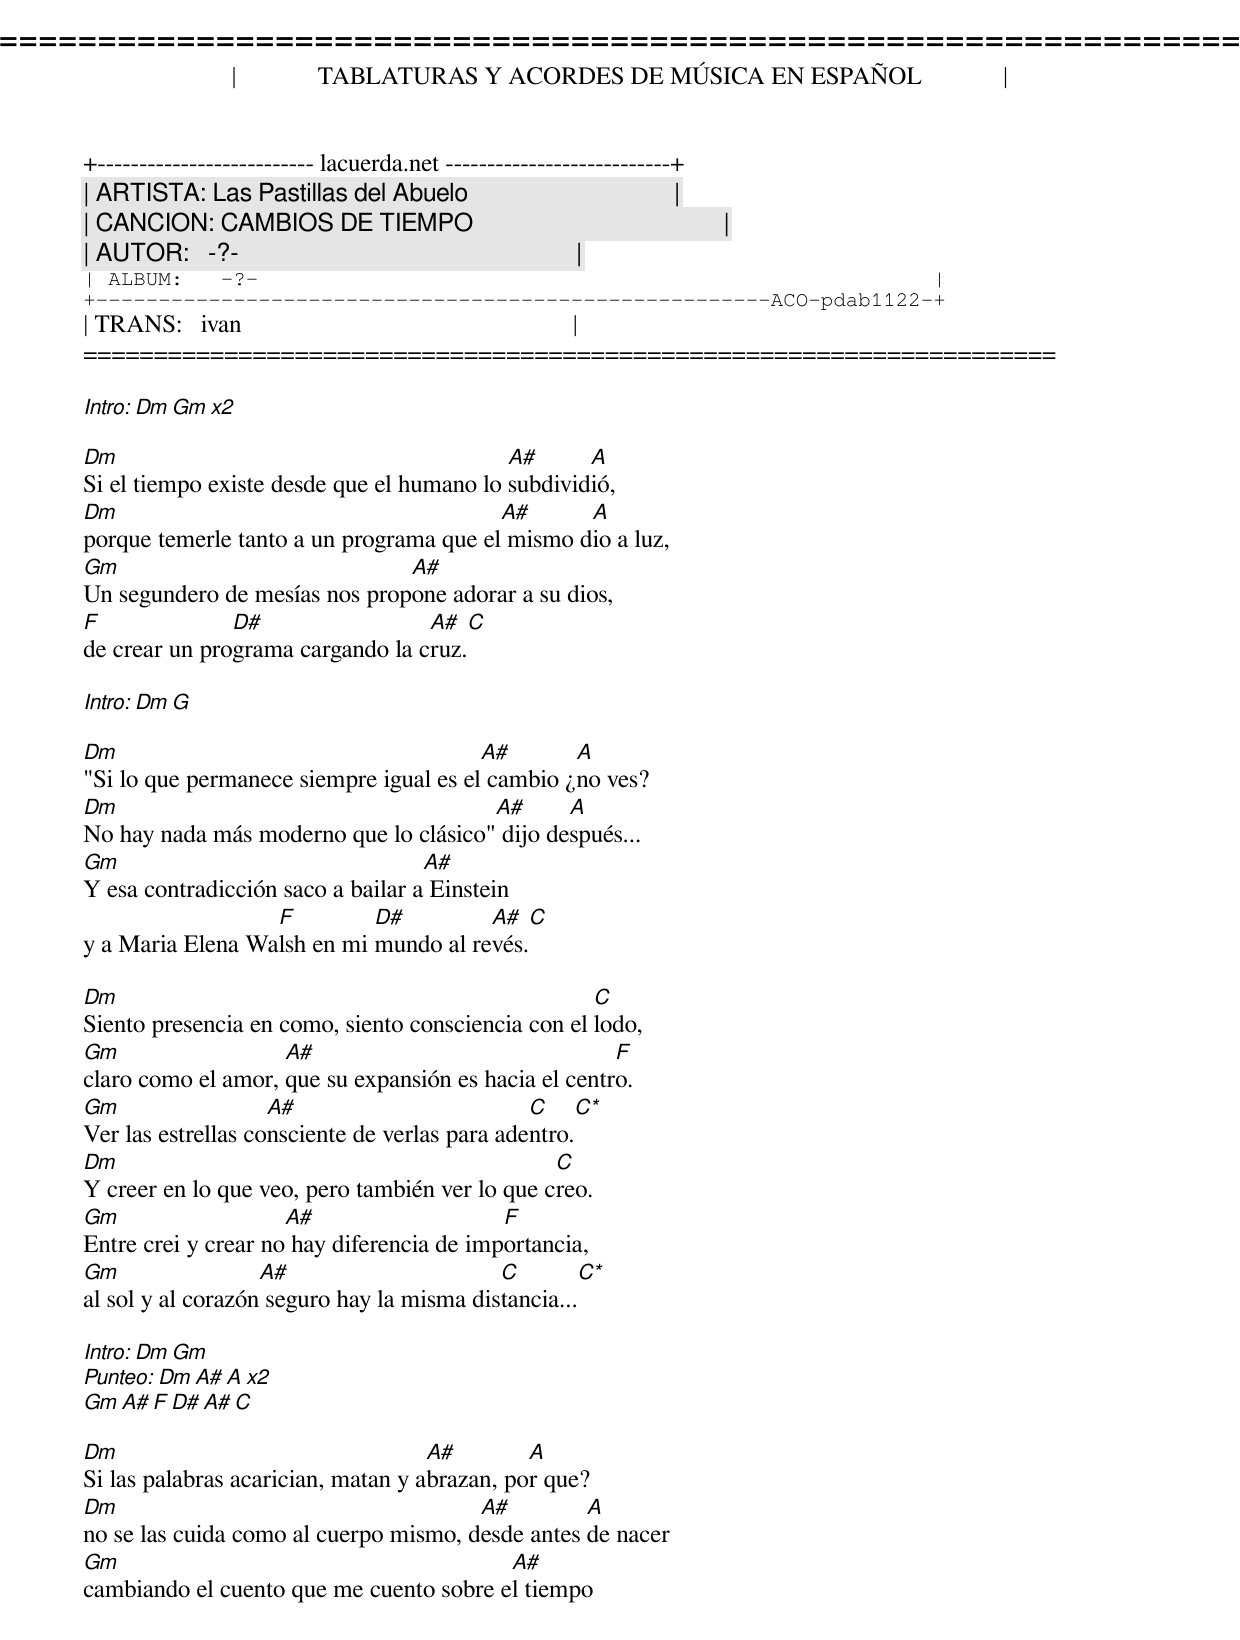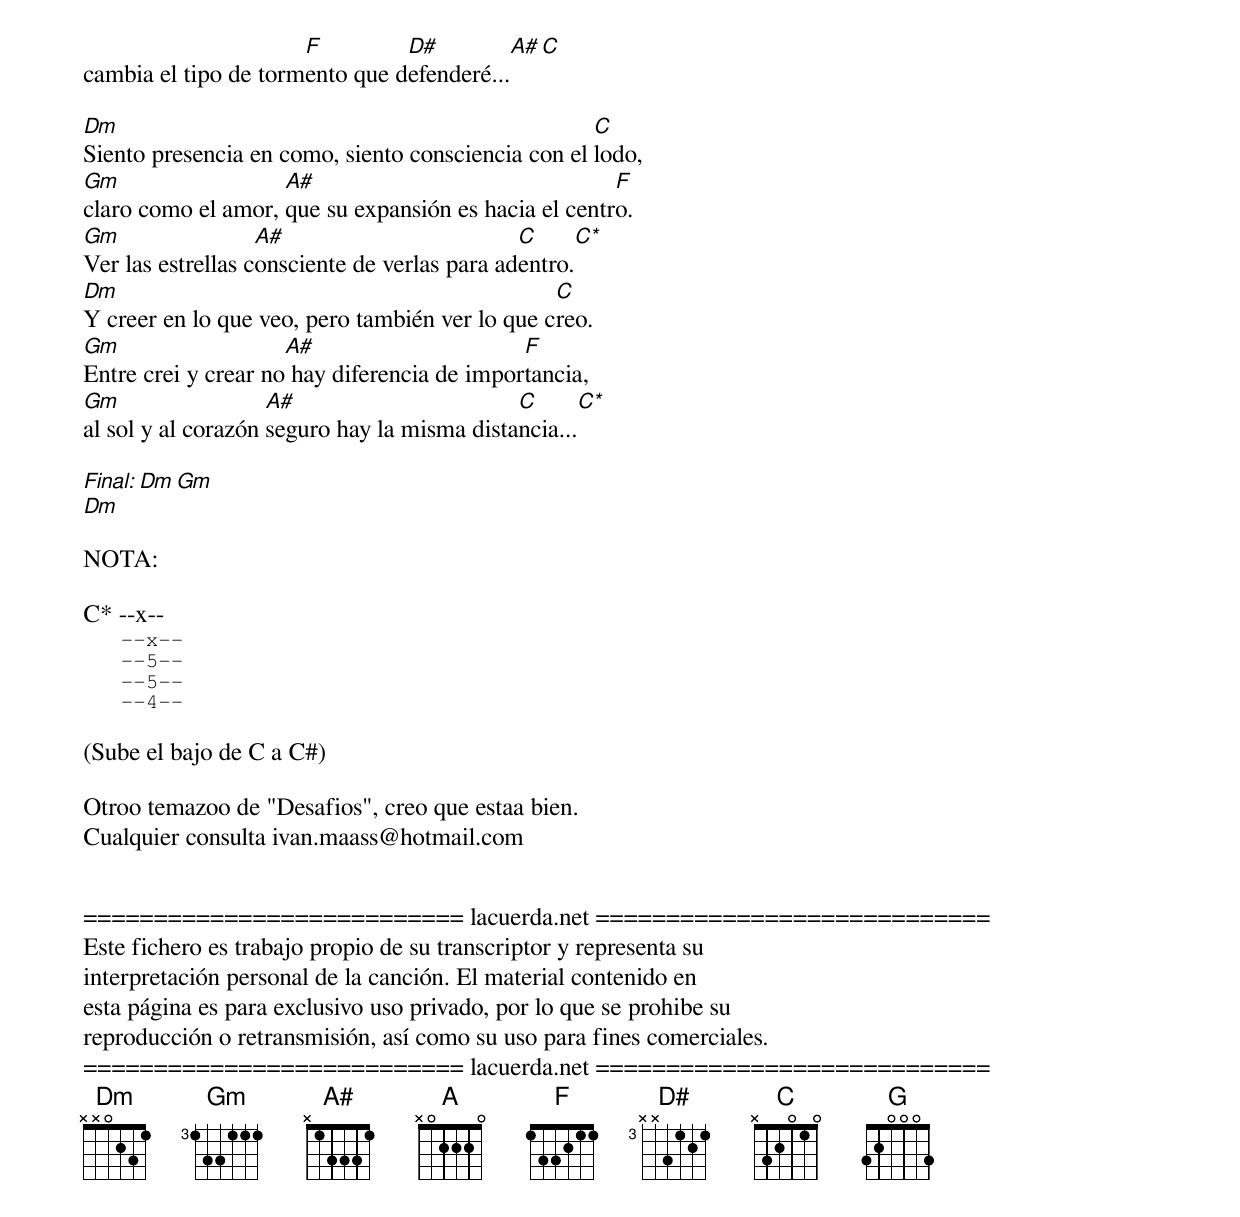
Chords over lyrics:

=====================================================================
|             TABLATURAS Y ACORDES DE MÚSICA EN ESPAÑOL             |
+-------------------------- lacuerda.net ---------------------------+
| ARTISTA: Las Pastillas del Abuelo                                 |
| CANCION: CAMBIOS DE TIEMPO                                        |
| AUTOR:   -?-                                                      |
| ALBUM:   -?-                                                      |
+------------------------------------------------------ACO-pdab1122-+
| TRANS:   ivan                                                     |
=====================================================================

Intro: Dm Gm x2

Dm                                         A#      A
Si el tiempo existe desde que el humano lo subdividió,
Dm                                       A#      A
porque temerle tanto a un programa que el mismo dio a luz,
Gm                             A#
Un segundero de mesías nos propone adorar a su dios,
F              D#                 A#         C
de crear un programa cargando la cruz.

Intro: Dm G

Dm                                      A#       A
"Si lo que permanece siempre igual es el cambio ¿no ves?
Dm                                     A#      A
No hay nada más moderno que lo clásico" dijo después...
Gm                                 A#
Y esa contradicción saco a bailar a Einstein
                  F         D#         A#      C
y a Maria Elena Walsh en mi mundo al revés.

Dm                                                  C
Siento presencia en como, siento consciencia con el lodo,
Gm                  A#                                F
claro como el amor, que su expansión es hacia el centro.
Gm                  A#                         C      C*
Ver las estrellas consciente de verlas para adentro.
Dm                                              C
Y creer en lo que veo, pero también ver lo que creo.
Gm                   A#                    F
Entre crei y crear no hay diferencia de importancia,
Gm                 A#                      C        C*
al sol y al corazón seguro hay la misma distancia...

Intro: Dm Gm
Punteo: Dm A# A x2
        Gm A# F D# A# C

Dm                                  A#        A
Si las palabras acarician, matan y abrazan, por que?
Dm                                     A#         A
no se las cuida como al cuerpo mismo, desde antes de nacer
Gm                                       A#
cambiando el cuento que me cuento sobre el tiempo
                      F         D#         A#      C
cambia el tipo de tormento que defenderé...

Dm                                                  C
Siento presencia en como, siento consciencia con el lodo,
Gm                  A#                                F
claro como el amor, que su expansión es hacia el centro.
Gm                 A#                         C      C*
Ver las estrellas consciente de verlas para adentro.
Dm                                              C
Y creer en lo que veo, pero también ver lo que creo.
Gm                   A#                      F
Entre crei y crear no hay diferencia de importancia,
Gm                  A#                       C       C*
al sol y al corazón seguro hay la misma distancia...

Final: Dm Gm
       Dm

NOTA:

C* --x--
   --x--
   --5--
   --5--
   --4--

(Sube el bajo de C a C#)

Otroo temazoo de "Desafios", creo que estaa bien.
Cualquier consulta ivan.maass@hotmail.com


=========================== lacuerda.net ============================
Este fichero es trabajo propio de su transcriptor y representa su
interpretación personal de la canción. El material contenido en
esta página es para exclusivo uso privado, por lo que se prohibe su
reproducción o retransmisión, así como su uso para fines comerciales.
=========================== lacuerda.net ============================
